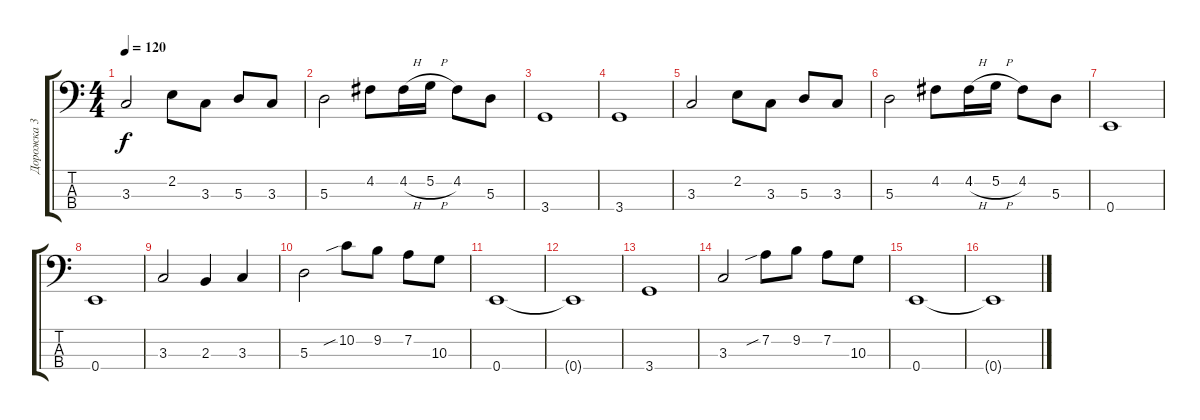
\track ("Дорожка 3" "Дорожка 3") {instrument electricbassfinger}
\staff {score tabs}
\tuning (G2 D2 A1 E1) {hide}
\ts (4 4)
\tempo 120
\clef f4
\ks c
3.3.2{dy f} 2.2.8 3.3.8 5.3.8 3.3.8 |
5.3.2 4.2.8 4.2{h}.16 5.2{h}.16 4.2.8 5.3.8 |
3.4.1 |
3.4.1 |
3.3.2 2.2.8 3.3.8 5.3.8 3.3.8 |
5.3.2 4.2.8 4.2{h}.16 5.2{h}.16 4.2.8 5.3.8 |
0.4.1 |
0.4.1 |
3.3.2 2.3.4 3.3.4 |
5.3.2 10.2{sib}.8 9.2.8 7.2.8 10.3.8 |
0.4.1 |
0.4{t}.1 |
3.4.1 |
3.3.2 7.2{sib}.8 9.2.8 7.2.8 10.3.8 |
0.4.1 |
0.4{t}.1
